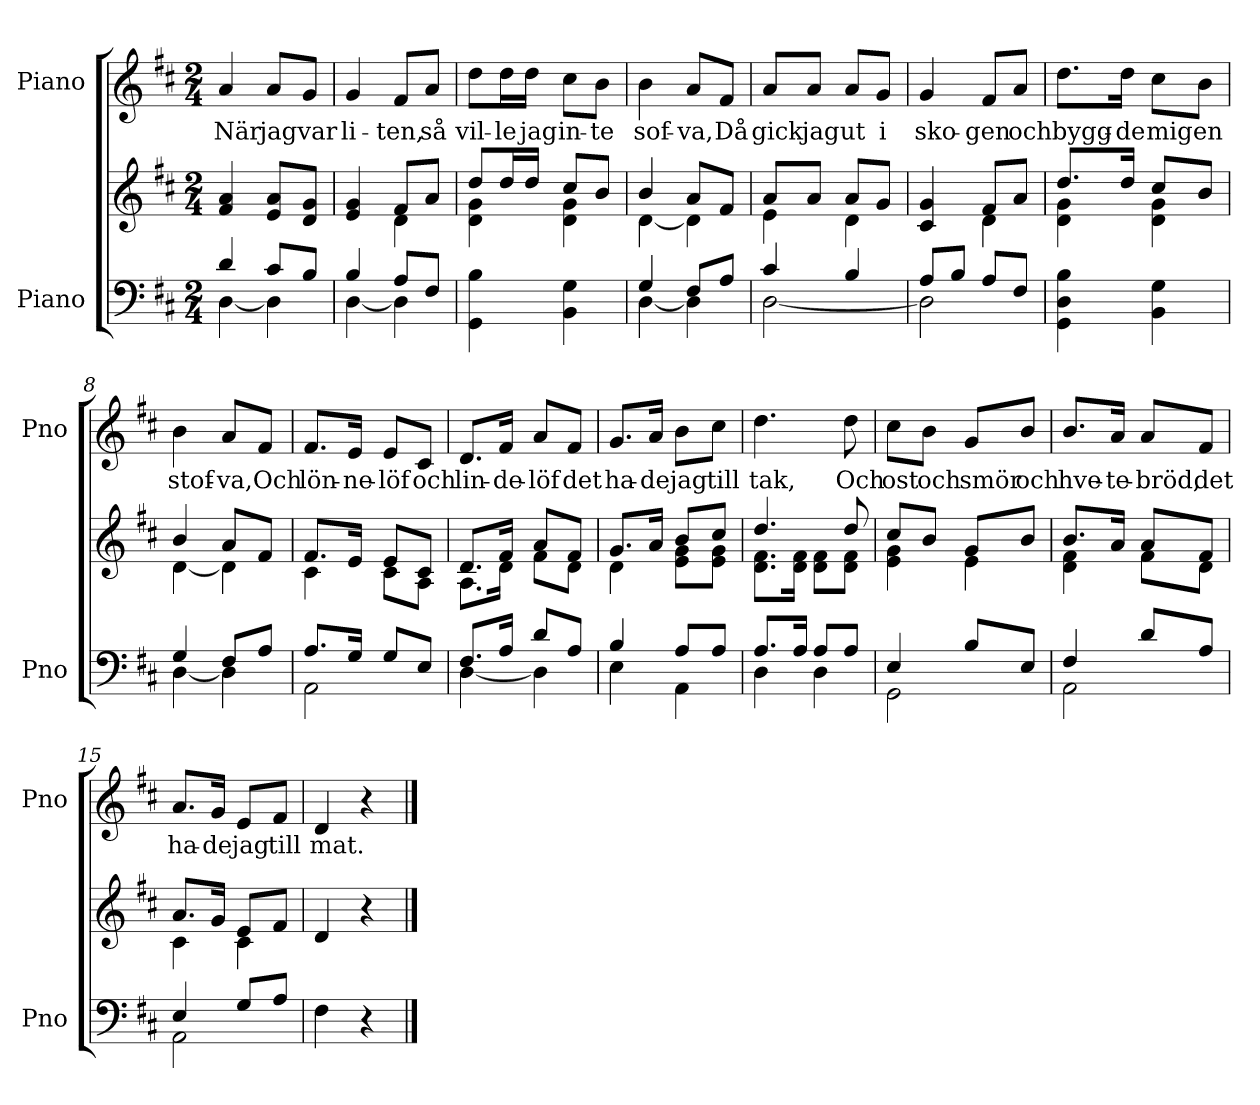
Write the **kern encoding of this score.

**kern	**kern	**kern	**text
*part2	*part2	*part1	*part1
*staff3	*staff2	*staff1	*staff1
*I"Piano	*	*I"Piano	*
*I'Pno	*	*I'Pno	*
*clefF4	*clefG2	*clefG2	*
*k[f#c#]	*k[f#c#]	*k[f#c#]	*
*M2/4	*M2/4	*M2/4	*
*MM100	*MM100	*MM100	*
=1	=1	=1	=1
*^	*	*	*
!	!	!	!	!LO:LY:b
4d/	[4D\	4f#/ 4a/	4a/	När
!	!	!	!	!LO:LY:b
8c#/L	4D\]	8e/ 8a/L	8a/L	jag
!	!	!	!	!LO:LY:b
8B/J	.	8d/ 8g/J	8g/J	var
=2	=2	=2	=2	=2
*	*	*^	*	*
!	!	!	!	!	!LO:LY:b
4B/	[4D\	4e/ 4g/	4ryy	4g/	li-
!	!	!	!	!	!LO:LY:b
8A/L	4D\]	8f#/L	4d\	8f#/L	-ten,
!	!	!	!	!	!LO:LY:b
8F#/J	.	8a/J	.	8a/J	så
*v	*v	*	*	*	*
=3	=3	=3	=3	=3
!	!	!	!	!LO:LY:b
4GG\ 4B\	8dd/L	4d\ 4g\	8dd\L	vil-
!	!	!	!	!LO:LY:b
.	16dd/L	.	16dd\L	-le
!	!	!	!	!LO:LY:b
.	16dd/JJ	.	16dd\JJ	jag
!	!	!	!	!LO:LY:b
4BB\ 4G\	8cc#/L	4d\ 4g\	8cc#\L	in-
!	!	!	!	!LO:LY:b
.	8b/J	.	8b\J	-te
=4	=4	=4	=4	=4
*^	*	*	*	*
!	!	!	!	!	!LO:LY:b
4G/	[4D\	4b/	[4d\	4b\	sof-
!	!	!	!	!	!LO:LY:b
8F#/L	4D\]	8a/L	4d\]	8a/L	-va,
!	!	!	!	!	!LO:LY:b
8A/J	.	8f#/J	.	8f#/J	Då
!!LO:LB:g=z
=5	=5	=5	=5	=5	=5
!	!	!	!	!	!LO:LY:b
4c#/	[2D\	8a/L	4e\	8a/L	gick
!	!	!	!	!	!LO:LY:b
.	.	8a/J	.	8a/J	jag
!	!	!	!	!	!LO:LY:b
4B/	.	8a/L	4d\	8a/L	ut
!	!	!	!	!	!LO:LY:b
.	.	8g/J	.	8g/J	i
=6	=6	=6	=6	=6	=6
!	!	!	!	!	!LO:LY:b
8A/L	2D\]	4c#/ 4g/	4ryy	4g/	sko-
8B/J	.	.	.	.	.
!	!	!	!	!	!LO:LY:b
8A/L	.	8f#/L	4d\	8f#/L	-gen
!	!	!	!	!	!LO:LY:b
8F#/J	.	8a/J	.	8a/J	och
*v	*v	*	*	*	*
=7	=7	=7	=7	=7
!	!	!	!	!LO:LY:b
4GG\ 4D\ 4B\	8.dd/L	4d\ 4g\	8.dd\L	bygg-
!	!	!	!	!LO:LY:b
.	16dd/Jk	.	16dd\Jk	-de
!	!	!	!	!LO:LY:b
4BB\ 4G\	8cc#/L	4d\ 4g\	8cc#\L	mig
!	!	!	!	!LO:LY:b
.	8b/J	.	8b\J	en
=8	=8	=8	=8	=8
*^	*	*	*	*
!	!	!	!	!	!LO:LY:b
4G/	[4D\	4b/	[4d\	4b\	stof-
!	!	!	!	!	!LO:LY:b
8F#/L	4D\]	8a/L	4d\]	8a/L	-va,
!	!	!	!	!	!LO:LY:b
8A/J	.	8f#/J	.	8f#/J	Och
!!LO:LB:g=z
=9	=9	=9	=9	=9	=9
!	!	!	!	!	!LO:LY:b
8.A/L	2AA\	8.f#/L	4c#\	8.f#/L	lön-
!	!	!	!	!	!LO:LY:b
16G/Jk	.	16e/Jk	.	16e/Jk	-ne-
!	!	!	!	!	!LO:LY:b
8G/L	.	8e/L	8c#\L	8e/L	-löf
!	!	!	!	!	!LO:LY:b
8E/J	.	8c#/J	8A\J	8c#/J	och
=10	=10	=10	=10	=10	=10
!	!	!	!	!	!LO:LY:b
8.F#/L	[4D\	8.d/L	8.A\L	8.d/L	lin-
!	!	!	!	!	!LO:LY:b
16A/Jk	.	16f#/Jk	16d\Jk	16f#/Jk	-de-
!	!	!	!	!	!LO:LY:b
8d/L	4D\]	8a/L	8f#\L	8a/L	-löf
!	!	!	!	!	!LO:LY:b
8A/J	.	8f#/J	8d\J	8f#/J	det
=11	=11	=11	=11	=11	=11
!	!	!	!	!	!LO:LY:b
4B/	4E\	8.g/L	4d\	8.g/L	ha-
!	!	!	!	!	!LO:LY:b
.	.	16a/Jk	.	16a/Jk	-de
!	!	!	!	!	!LO:LY:b
8A/L	4AA\	8b/L	8e\ 8g\L	8b\L	jag
!	!	!	!	!	!LO:LY:b
8A/J	.	8cc#/J	8e\ 8g\J	8cc#\J	till
=12	=12	=12	=12	=12	=12
!	!	!	!	!	!LO:LY:b
8.A/L	4D\	4.dd/	8.d\ 8.f#\L	4.dd\	tak,
16A/Jk	.	.	16d\ 16f#\Jk	.	.
8A/L	4D\	.	8d\ 8f#\L	.	.
!	!	!	!	!	!LO:LY:b
8A/J	.	8dd/	8d\ 8f#\J	8dd\	Och
!!LO:LB:g=z
=13	=13	=13	=13	=13	=13
!	!	!	!	!	!LO:LY:b
4E/	2GG\	8cc#/L	4e\ 4g\	8cc#\L	ost
!	!	!	!	!	!LO:LY:b
.	.	8b/J	.	8b\J	och
!	!	!	!	!	!LO:LY:b
8B/L	.	8g/L	4e\	8g/L	smör
!	!	!	!	!	!LO:LY:b
8E/J	.	8b/J	.	8b/J	och
=14	=14	=14	=14	=14	=14
!	!	!	!	!	!LO:LY:b
4F#/	2AA\	8.b/L	4d\ 4f#\	8.b/L	hve-
!	!	!	!	!	!LO:LY:b
.	.	16a/Jk	.	16a/Jk	-te-
!	!	!	!	!	!LO:LY:b
8d/L	.	8a/L	8f#\L	8a/L	-bröd,
!	!	!	!	!	!LO:LY:b
8A/J	.	8f#/J	8d\J	8f#/J	det
=15	=15	=15	=15	=15	=15
!	!	!	!	!	!LO:LY:b
4E/	2AA\	8.a/L	4c#\	8.a/L	ha-
!	!	!	!	!	!LO:LY:b
.	.	16g/Jk	.	16g/Jk	-de
!	!	!	!	!	!LO:LY:b
8G/L	.	8e/L	4c#\	8e/L	jag
!	!	!	!	!	!LO:LY:b
8A/J	.	8f#/J	.	8f#/J	till
*v	*v	*	*	*	*
*	*v	*v	*	*
=16	=16	=16	=16
!	!	!	!LO:LY:b
4F#\	4d/	4d/	mat.
4r	4r	4r	.
==	==	==	==
*-	*-	*-	*-
